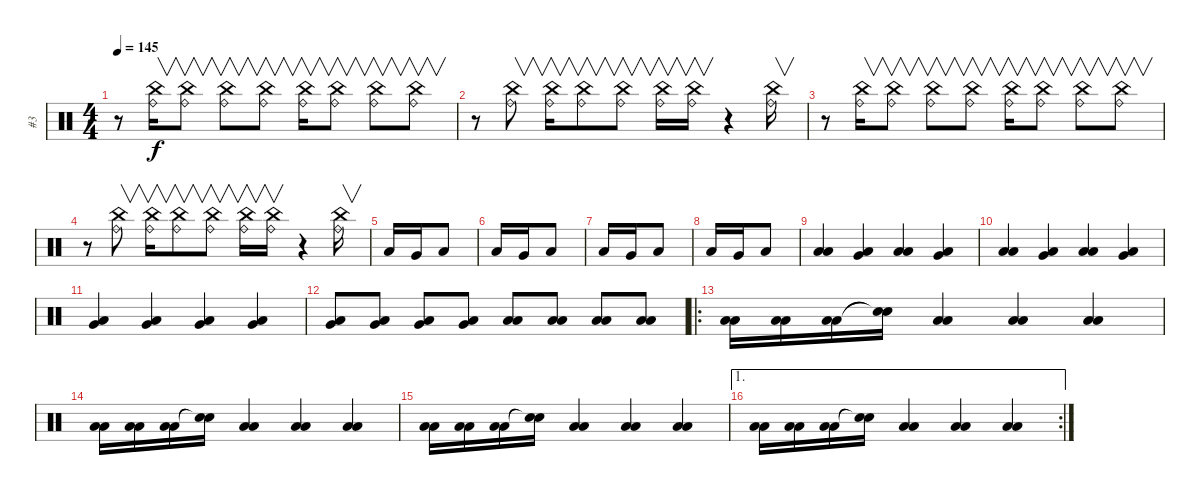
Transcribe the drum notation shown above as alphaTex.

\track ("#3" "#3") {instrument percussion}
\staff {score}
\articulation defaults
\ts (4 4)
\tempo 145
\clef neutral
\ks c
r.8{dy f} ("China (hit)"{pm} "Ride (bell)").16{v} ("China (hit)"{pm} "Ride (bell)").8{v} ("China (hit)"{pm} "Ride (bell)").8{v} ("China (hit)"{pm} "Ride (bell)").8{v} ("China (hit)"{pm} "Ride (bell)").16{v} ("China (hit)"{pm} "Ride (bell)").8{v} ("China (hit)"{pm} "Ride (bell)").8{v} ("China (hit)"{pm} "Ride (bell)").8{v} |
r.8 ("China (hit)"{pm} "Ride (bell)").8{v} ("China (hit)"{pm} "Ride (bell)").16{v} ("China (hit)"{pm} "Ride (bell)").8{v} ("China (hit)"{pm} "Ride (bell)").8{v} ("China (hit)"{pm} "Ride (bell)").16{v} ("China (hit)"{pm} "Ride (bell)").16{v} r.4 ("China (hit)"{pm} "Ride (bell)").16{v} |
r.8 ("China (hit)"{pm} "Ride (bell)").16{v} ("China (hit)"{pm} "Ride (bell)").8{v} ("China (hit)"{pm} "Ride (bell)").8{v} ("China (hit)"{pm} "Ride (bell)").8{v} ("China (hit)"{pm} "Ride (bell)").16{v} ("China (hit)"{pm} "Ride (bell)").8{v} ("China (hit)"{pm} "Ride (bell)").8{v} ("China (hit)"{pm} "Ride (bell)").8{v} |
r.8 ("China (hit)"{pm} "Ride (bell)").8{v} ("China (hit)"{pm} "Ride (bell)").16{v} ("China (hit)"{pm} "Ride (bell)").8{v} ("China (hit)"{pm} "Ride (bell)").8{v} ("China (hit)"{pm} "Ride (bell)").16{v} ("China (hit)"{pm} "Ride (bell)").16{v} r.4 ("China (hit)"{pm} "Ride (bell)").16{v} |
"Low Floor Tom (hit)".16 "Very Low Tom (hit)".16 "Low Floor Tom (hit)".8 |
"Low Floor Tom (hit)".16 "Very Low Tom (hit)".16 "Low Floor Tom (hit)".8 |
"Low Floor Tom (hit)".16 "Very Low Tom (hit)".16 "Low Floor Tom (hit)".8 |
"Low Floor Tom (hit)".16 "Very Low Tom (hit)".16 "Low Floor Tom (hit)".8 |
("Low Floor Tom (hit)" "Low Tom (hit)").4 ("Very Low Tom (hit)" "Low Tom (hit)").4 ("Low Floor Tom (hit)" "Low Tom (hit)").4 ("Very Low Tom (hit)" "Low Tom (hit)").4 |
("Low Floor Tom (hit)" "Low Tom (hit)").4 ("Very Low Tom (hit)" "Low Tom (hit)").4 ("Low Floor Tom (hit)" "Low Tom (hit)").4 ("Very Low Tom (hit)" "Low Tom (hit)").4 |
("Low Floor Tom (hit)" "Very Low Tom (hit)").4 ("Low Floor Tom (hit)" "Very Low Tom (hit)").4 ("Low Floor Tom (hit)" "Very Low Tom (hit)").4 ("Low Floor Tom (hit)" "Very Low Tom (hit)").4 |
("Low Floor Tom (hit)" "Very Low Tom (hit)").8 ("Low Floor Tom (hit)" "Very Low Tom (hit)").8 ("Low Floor Tom (hit)" "Very Low Tom (hit)").8 ("Low Floor Tom (hit)" "Very Low Tom (hit)").8 ("Low Floor Tom (hit)" "Low Tom (hit)").8 ("Low Floor Tom (hit)" "Low Tom (hit)").8 ("Low Floor Tom (hit)" "Low Tom (hit)").8 ("Low Floor Tom (hit)" "Low Tom (hit)").8 |
\ro
("Low Floor Tom (hit)" "Low Tom (hit)").16 ("Low Floor Tom (hit)" "Low Tom (hit)").16 ("Low Floor Tom (hit)" "Low Tom (hit)").16 ("Snare (hit)"{t} "Snare (hit)"{t}).16 ("Low Floor Tom (hit)" "Low Tom (hit)").4 ("Low Floor Tom (hit)" "Low Tom (hit)").4 ("Low Floor Tom (hit)" "Low Tom (hit)").4 |
("Low Floor Tom (hit)" "Low Tom (hit)").16 ("Low Floor Tom (hit)" "Low Tom (hit)").16 ("Low Floor Tom (hit)" "Low Tom (hit)").16 ("Snare (hit)"{t} "Snare (hit)"{t}).16 ("Low Floor Tom (hit)" "Low Tom (hit)").4 ("Low Floor Tom (hit)" "Low Tom (hit)").4 ("Low Floor Tom (hit)" "Low Tom (hit)").4 |
("Low Floor Tom (hit)" "Low Tom (hit)").16 ("Low Floor Tom (hit)" "Low Tom (hit)").16 ("Low Floor Tom (hit)" "Low Tom (hit)").16 ("Snare (hit)"{t} "Snare (hit)"{t}).16 ("Low Floor Tom (hit)" "Low Tom (hit)").4 ("Low Floor Tom (hit)" "Low Tom (hit)").4 ("Low Floor Tom (hit)" "Low Tom (hit)").4 |
\ae 1
\rc 2
("Low Floor Tom (hit)" "Low Tom (hit)").16 ("Low Floor Tom (hit)" "Low Tom (hit)").16 ("Low Floor Tom (hit)" "Low Tom (hit)").16 ("Snare (hit)"{t} "Snare (hit)"{t}).16 ("Low Floor Tom (hit)" "Low Tom (hit)").4 ("Low Floor Tom (hit)" "Low Tom (hit)").4 ("Low Floor Tom (hit)" "Low Tom (hit)").4
